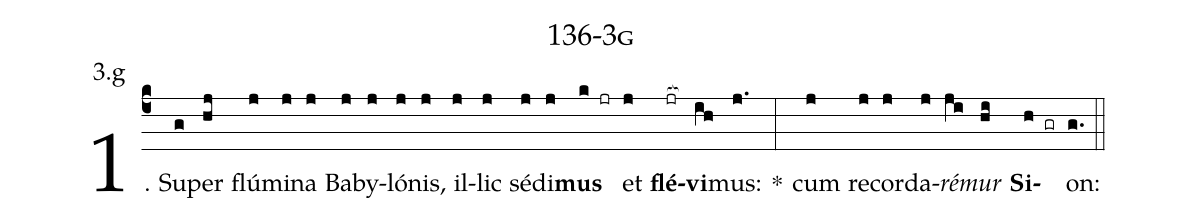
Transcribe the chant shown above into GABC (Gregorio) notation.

name: 136-3g;
annotation: 3.g;
%%
(c4)1. Su(g)per(hj) flú(j)mi(j)na(j) Ba(j)by(j)ló(j)nis,(j) il(j)lic(j) sé(j)di(j)<b>mus</b>(k jr) et(j) <b>flé</b>(jr[ocb:1{])<b>vi</b>(ih[ocb:0}])mus:(j.) *(:) cum(j) re(j)cor(j)da(j)<i>ré</i>(ji)<i>mur</i>(hi) <b>Si</b>(h gr)on:(g.) (::)
